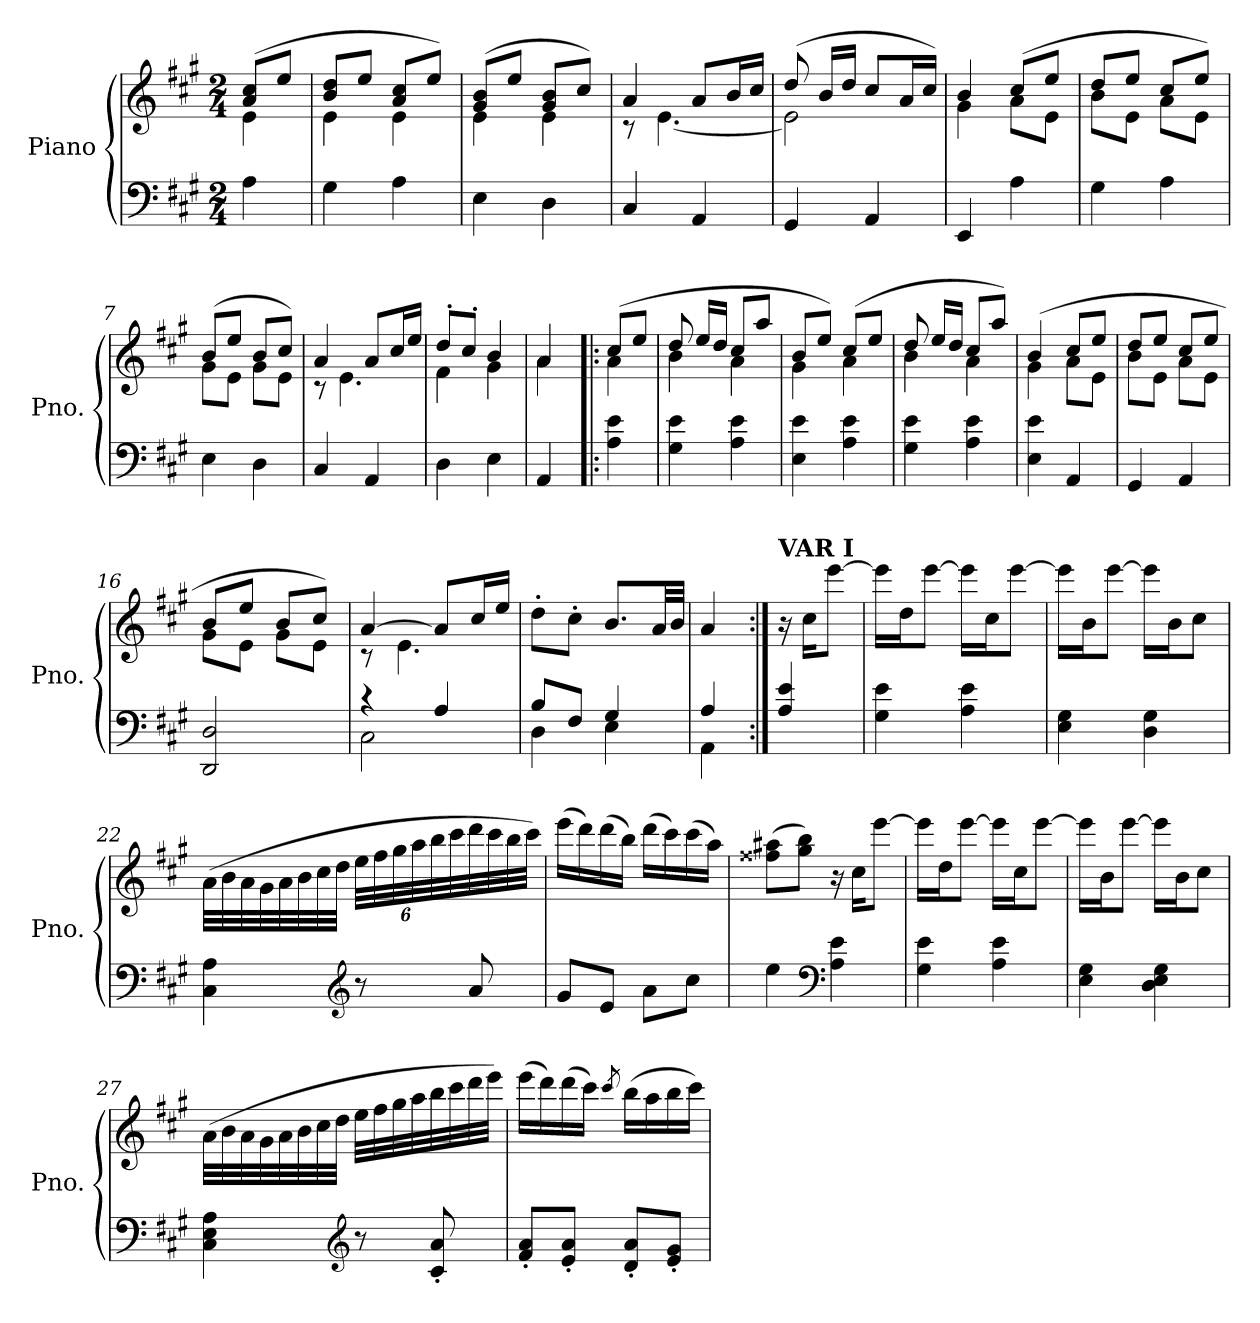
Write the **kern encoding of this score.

**kern	**kern
*part1	*part1
*staff2	*staff1
*I"Piano	*
*I'Pno.	*
*clefF4	*clefG2
*k[f#c#g#]	*k[f#c#g#]
*A:	*A:
*M2/4	*M2/4
=	=
*	*^
4A\	(>8a/ 8cc#/L	4e\
.	8ee/J	.
=1	=1	=1
4G#\	8b/ 8dd/L	4e\
.	8ee/J	.
4A\	8a/ 8cc#/L	4e\
.	8ee/J)	.
=2	=2	=2
4E\	(>8g#/ 8b/L	4e\
.	8ee/J	.
4D\	8g#/ 8b/L	4e\
.	8cc#/J)	.
=3	=3	=3
4C#/	4a/	8r
.	.	[4.e\
4AA/	8a/L	.
.	16b/L	.
.	16cc#/JJ	.
=4	=4	=4
4GG#/	(>8dd/	2e\]
.	16b/LL	.
.	16dd/JJ	.
4AA/	8cc#/L	.
.	16a/L	.
.	16cc#/JJ)	.
=5	=5	=5
4EE/	4b/	4g#\
4A\	(>8cc#/L	8a\L
.	8ee/J	8e\J
=6	=6	=6
4G#\	8dd/L	8b\L
.	8ee/J	8e\J
4A\	8cc#/L	8a\L
.	8ee/J)	8e\J
=7	=7	=7
4E\	(>8b/L	8g#\L
.	8ee/J	8e\J
4D\	8b/L	8g#\L
.	8cc#/J)	8e\J
=8	=8	=8
4C#/	4a/	8r
.	.	4.e\
4AA/	8a/L	.
.	16cc#/L	.
.	16ee/JJ	.
=9	=9	=9
4D\	8dd'/L	4f#\
.	8cc#'/J	.
4E\	4b/	4g#\
=10	=10	=10
4AA/	4a/	4a\
=10X1!|:	=10X1!|:	=10X1!|:
4A\ 4e\	(>8cc#/L	4a\
.	8ee/J	.
=11	=11	=11
4G#\ 4e\	8dd/	4b\
.	16ee/LL	.
.	16dd/JJ	.
4A\ 4e\	8cc#/L	4a\
.	8aa/J	.
=12	=12	=12
4E\ 4e\	8b/L	4g#\
.	8ee/J)	.
4A\ 4e\	(>8cc#/L	4a\
.	8ee/J	.
=13	=13	=13
4G#\ 4e\	8dd/	4b\
.	16ee/LL	.
.	16dd/JJ	.
4A\ 4e\	8cc#/L	4a\
.	8aa/J)	.
=14	=14	=14
4E\ 4e\	(>4b/	4g#\
4AA/	8cc#/L	8a\L
.	8ee/J	8e\J
=15	=15	=15
4GG#/	8dd/L	8b\L
.	8ee/J	8e\J
4AA/	8cc#/L	8a\L
.	8ee/J	8e\J
=16	=16	=16
2DD/ 2D/	8b/L	8g#\L
.	8ee/J	8e\J
.	8b/L	8g#\L
.	8cc#/J)	8e\J
=17	=17	=17
*^	*	*
4r	2C#\	[4a/	8r
.	.	.	4.e\
4A/	.	8a/L]	.
.	.	16cc#/L	.
.	.	16ee/JJ	.
*	*	*v	*v
=18	=18	=18
8B/L	4D\	8dd'\L
8F#/J	.	8cc#'\J
4G#/	4E\	8.b/L
.	.	32a/LL
.	.	32b/JJJ
=19	=19	=19
4A/	4AA\	4a/
=19X2:|!	=19X2:|!	=19X2:|!
!	!	!LO:TX:a:B:t=VAR I
*v	*v	*
4A/ 4e/	16r
.	16cc#\KL
.	[8eee\J
=20	=20
4G#\ 4e\	16eee\LL]
.	16dd\J
.	[8eee\J
4A\ 4e\	16eee\LL]
.	16cc#\J
.	[8eee\J
=21	=21
4E\ 4G#\	16eee\LL]
.	16b\J
.	[8eee\J
4D\ 4G#\	16eee\LL]
.	16b\J
.	8cc#\J
=22	=22
4C#\ 4A\	(>32a\LLL
.	32b\
.	32a\
.	32g#\
.	32a\
.	32b\
.	32cc#\
.	32dd\JJJ
*clefG2	*
*	*Xbrackettup
8r	48ee\LLL
.	48ff#\
.	48gg#\
.	48aa\
.	48bb\
.	48ccc#\
8a/	32ddd\
.	32ccc#\
.	32bb\
.	32ccc#\JJJ)
=23	=23
8g#/L	(>16eee\LL
.	16ddd\)
8e/J	(>16ddd\
.	16bb\JJ)
8a\L	(>16ddd\LL
.	16ccc#\)
8cc#\J	(>16ccc#\
.	16aa\JJ)
=24	=24
4ee\	(>8ff##X\ 8aa#X\L
.	8gg#\ 8bb\J)
*clefF4	*
4A\ 4e\	16r
.	16cc#\KL
.	[8eee\J
=25	=25
4G#\ 4e\	16eee\LL]
.	16dd\J
.	[8eee\J
4A\ 4e\	16eee\LL]
.	16cc#\J
.	[8eee\J
=26	=26
4E\ 4G#\	16eee\LL]
.	16b\J
.	[8eee\J
4D\ 4E\ 4G#\	16eee\LL]
.	16b\J
.	8cc#\J
=27	=27
4C#\ 4E\ 4A\	(>32a\LLL
.	32b\
.	32a\
.	32g#\
.	32a\
.	32b\
.	32cc#\
.	32dd\JJJ
*clefG2	*
8r	32ee\LLL
.	32ff#\
.	32gg#\
.	32aa\
8c#/' 8a/'	32bb\
.	32ccc#\
.	32ddd\
.	32eee\JJJ)
=28	=28
8f#/' 8a/'L	(>16eee\LL
.	16ddd\)
8e/' 8a/'J	(>16ddd\
.	16ccc#\JJ)
.	8qccc#/
8d/' 8a/'L	(>16bb\LL
.	16aa\
8e/' 8g#/'J	16bb\
.	16ccc#\JJ)
=	=
*-	*-
